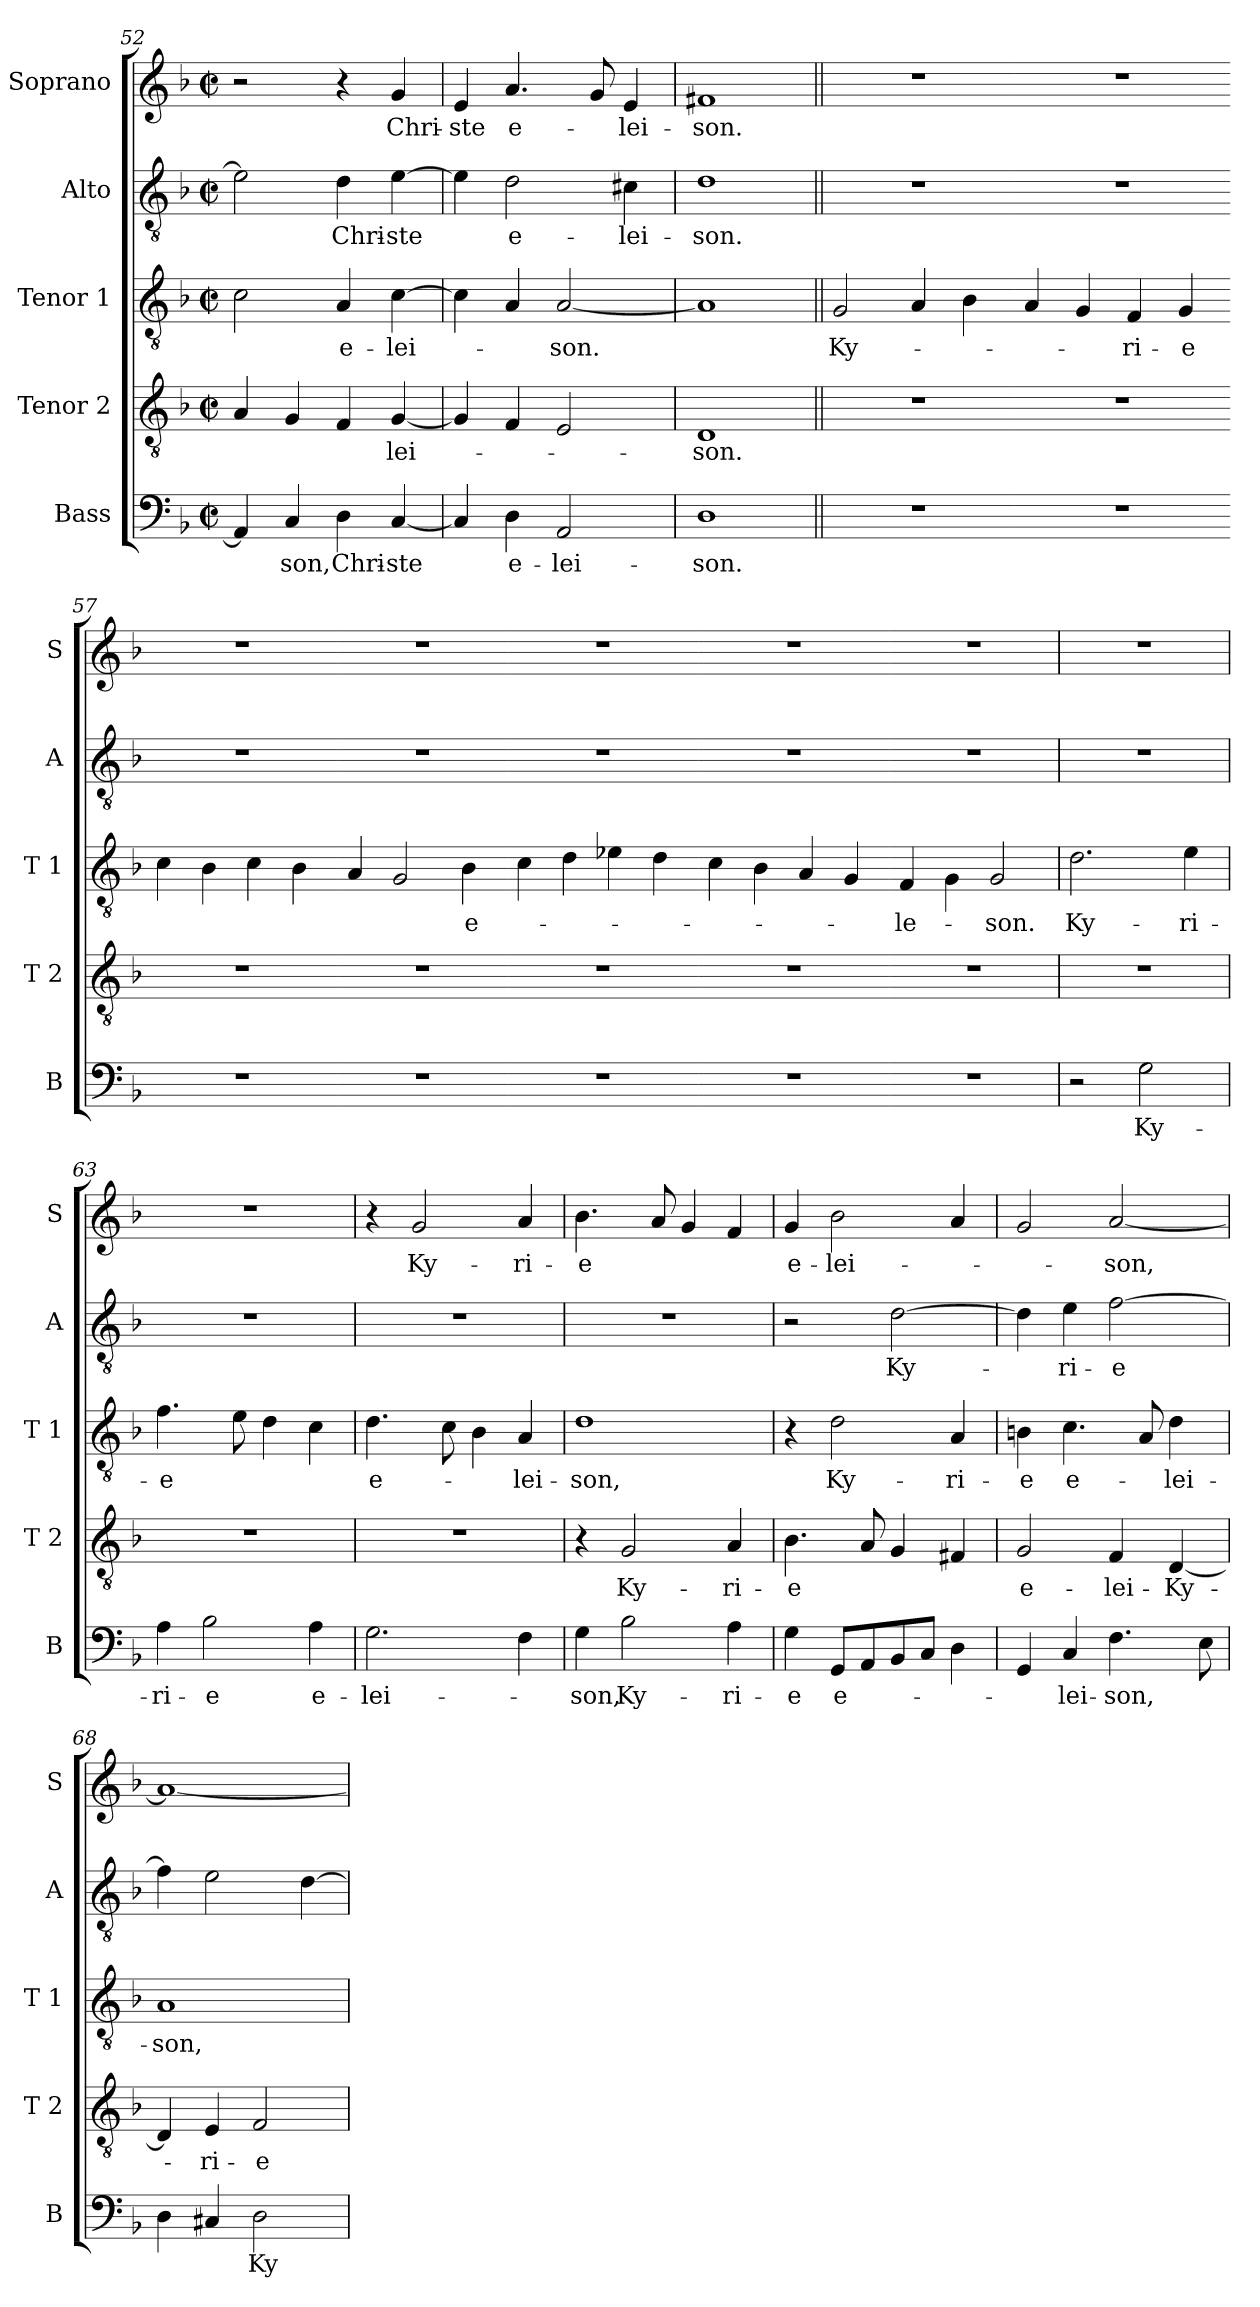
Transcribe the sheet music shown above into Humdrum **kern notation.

**kern	**text	**kern	**text	**kern	**text	**kern	**text	**kern	**text
*part5	*part5	*part4	*part4	*part3	*part3	*part2	*part2	*part1	*part1
*staff5	*staff5	*staff4	*staff4	*staff3	*staff3	*staff2	*staff2	*staff1	*staff1
*I"Bass	*	*I"Tenor 2	*	*I"Tenor 1	*	*I"Alto	*	*I"Soprano	*
*I'B	*	*I'T 2	*	*I'T 1	*	*I'A	*	*I'S	*
*clefF4	*	*clefGv2	*	*clefGv2	*	*clefGv2	*	*clefG2	*
*k[b-]	*	*k[b-]	*	*k[b-]	*	*k[b-]	*	*k[b-]	*
*F:	*	*F:	*	*F:	*	*F:	*	*F:	*
*M2/2	*	*M2/2	*	*M2/2	*	*M2/2	*	*M2/2	*
*met(c|)	*	*met(c|)	*	*met(c|)	*	*met(c|)	*	*met(c|)	*
=52	=52	=52	=52	=52	=52	=52	=52	=52	=52
4AA/]	.	4A/	.	2c\	.	2e\]	.	2r	.
!	!LO:LY:b	!	!	!	!	!	!	!	!
4C/	-son,	4G/	.	.	.	.	.	.	.
!	!LO:LY:b	!	!	!	!LO:LY:b	!	!LO:LY:b	!	!
4D\	Chri-	4F/	.	4A/	e-	4d\	Chri-	4r	.
!	!LO:LY:b	!	!LO:LY:b	!	!LO:LY:b	!	!LO:LY:b	!	!LO:LY:b
[4C/	-ste	[4G/	-lei-	[4c\	-lei-	[4e\	-ste	4g/	Chri-
=53	=53	=53	=53	=53	=53	=53	=53	=53	=53
!	!	!	!	!	!	!	!	!	!LO:LY:b
4C/]	.	4G/]	.	4c\]	.	4e\]	.	4e/	-ste
!	!LO:LY:b	!	!	!	!	!	!LO:LY:b	!	!LO:LY:b
4D\	e-	4F/	.	4A/	.	2d\	e-	4.a/	e-
!	!LO:LY:b	!	!	!	!LO:LY:b	!	!	!	!
2AA/	-lei-	2E/	.	[2A/	-son.	.	.	.	.
.	.	.	.	.	.	.	.	8g/	.
!	!	!	!	!	!	!	!LO:LY:b	!	!LO:LY:b
.	.	.	.	.	.	4c#X\	-lei-	4e/	-lei-
=54	=54	=54	=54	=54	=54	=54	=54	=54	=54
!	!LO:LY:b	!	!LO:LY:b	!	!	!	!LO:LY:b	!	!LO:LY:b
1D	-son.	1D	-son.	1A]	.	1d	-son.	1f#X	-son.
!!LO:PB:g=z
=55||	=55||	=55||	=55||	=55||	=55||	=55||	=55||	=55||	=55||
!	!	!	!	!	!LO:LY:b	!	!	!	!
1r	.	1r	.	2G/	Ky-	1r	.	1r	.
.	.	.	.	4A/	.	.	.	.	.
.	.	.	.	4B-\	.	.	.	.	.
=56-	=56-	=56-	=56-	=56-	=56-	=56-	=56-	=56-	=56-
1r	.	1r	.	4A/	.	1r	.	1r	.
.	.	.	.	4G/	.	.	.	.	.
!	!	!	!	!	!LO:LY:b	!	!	!	!
.	.	.	.	4F/	-ri-	.	.	.	.
!	!	!	!	!	!LO:LY:b	!	!	!	!
.	.	.	.	4G/	-e	.	.	.	.
=57-	=57-	=57-	=57-	=57-	=57-	=57-	=57-	=57-	=57-
1r	.	1r	.	4c\	.	1r	.	1r	.
.	.	.	.	4B-\	.	.	.	.	.
.	.	.	.	4c\	.	.	.	.	.
.	.	.	.	4B-\	.	.	.	.	.
=58-	=58-	=58-	=58-	=58-	=58-	=58-	=58-	=58-	=58-
1r	.	1r	.	4A/	.	1r	.	1r	.
.	.	.	.	2G/	.	.	.	.	.
!	!	!	!	!	!LO:LY:b	!	!	!	!
.	.	.	.	4B-\	e-	.	.	.	.
=59-	=59-	=59-	=59-	=59-	=59-	=59-	=59-	=59-	=59-
1r	.	1r	.	4c\	.	1r	.	1r	.
.	.	.	.	4d\	.	.	.	.	.
.	.	.	.	4e-X\	.	.	.	.	.
.	.	.	.	4d\	.	.	.	.	.
=60-	=60-	=60-	=60-	=60-	=60-	=60-	=60-	=60-	=60-
1r	.	1r	.	4c\	.	1r	.	1r	.
.	.	.	.	4B-\	.	.	.	.	.
.	.	.	.	4A/	.	.	.	.	.
.	.	.	.	4G/	.	.	.	.	.
=61-	=61-	=61-	=61-	=61-	=61-	=61-	=61-	=61-	=61-
!	!	!	!	!	!LO:LY:b	!	!	!	!
1r	.	1r	.	4F/	-le-	1r	.	1r	.
.	.	.	.	4G\	.	.	.	.	.
!	!	!	!	!	!LO:LY:b	!	!	!	!
.	.	.	.	2G/	-son.	.	.	.	.
!!LO:LB:g=z
=62	=62	=62	=62	=62	=62	=62	=62	=62	=62
!	!	!	!	!	!LO:LY:b	!	!	!	!
2r	.	1r	.	2.d\	Ky-	1r	.	1r	.
!	!LO:LY:b	!	!	!	!	!	!	!	!
2G\	Ky-	.	.	.	.	.	.	.	.
!	!	!	!	!	!LO:LY:b	!	!	!	!
.	.	.	.	4e\	-ri-	.	.	.	.
=63	=63	=63	=63	=63	=63	=63	=63	=63	=63
!	!LO:LY:b	!	!	!	!LO:LY:b	!	!	!	!
4A\	-ri-	1r	.	4.f\	-e	1r	.	1r	.
!	!LO:LY:b	!	!	!	!	!	!	!	!
2B-\	-e	.	.	.	.	.	.	.	.
.	.	.	.	8e\	.	.	.	.	.
.	.	.	.	4d\	.	.	.	.	.
!	!LO:LY:b	!	!	!	!	!	!	!	!
4A\	e-	.	.	4c\	.	.	.	.	.
=64	=64	=64	=64	=64	=64	=64	=64	=64	=64
!	!LO:LY:b	!	!	!	!LO:LY:b	!	!	!	!
2.G\	-lei-	1r	.	4.d\	e-	1r	.	4r	.
!	!	!	!	!	!	!	!	!	!LO:LY:b
.	.	.	.	.	.	.	.	2g/	Ky-
.	.	.	.	8c\	.	.	.	.	.
.	.	.	.	4B-\	.	.	.	.	.
!	!	!	!	!	!LO:LY:b	!	!	!	!LO:LY:b
4F\	.	.	.	4A/	-lei-	.	.	4a/	-ri-
=65	=65	=65	=65	=65	=65	=65	=65	=65	=65
!	!LO:LY:b	!	!	!	!LO:LY:b	!	!	!	!LO:LY:b
4G\	-son,	4r	.	1d	-son,	1r	.	4.b-\	-e
!	!LO:LY:b	!	!LO:LY:b	!	!	!	!	!	!
2B-\	Ky-	2G/	Ky-	.	.	.	.	.	.
.	.	.	.	.	.	.	.	8a/	.
.	.	.	.	.	.	.	.	4g/	.
!	!LO:LY:b	!	!LO:LY:b	!	!	!	!	!	!
4A\	-ri-	4A/	-ri-	.	.	.	.	4f/	.
=66	=66	=66	=66	=66	=66	=66	=66	=66	=66
!	!LO:LY:b	!	!LO:LY:b	!	!	!	!	!	!LO:LY:b
4G\	-e	4.B-\	-e	4r	.	2r	.	4g/	e-
!	!LO:LY:b	!	!	!	!LO:LY:b	!	!	!	!LO:LY:b
8GG/L	e-	.	.	2d\	Ky-	.	.	2b-\	-lei-
8AA/	.	8A/	.	.	.	.	.	.	.
!	!	!	!	!	!	!	!LO:LY:b	!	!
8BB-/	.	4G/	.	.	.	[2d\	Ky-	.	.
8C/J	.	.	.	.	.	.	.	.	.
!	!	!	!	!	!LO:LY:b	!	!	!	!
4D\	.	4F#X/	.	4A/	-ri-	.	.	4a/	.
=67	=67	=67	=67	=67	=67	=67	=67	=67	=67
!	!	!	!LO:LY:b	!	!LO:LY:b	!	!	!	!
4GG/	.	2G/	e-	4Bn\	-e	4d\]	.	2g/	.
!	!LO:LY:b	!	!	!	!LO:LY:b	!	!LO:LY:b	!	!
4C/	-lei-	.	.	4.c\	e-	4e\	-ri-	.	.
!	!LO:LY:b	!	!LO:LY:b	!	!	!	!LO:LY:b	!	!LO:LY:b
4.F\	-son,	4F/	-lei-	.	.	[2f\	-e	[2a/	-son,
.	.	.	.	8A/	.	.	.	.	.
!	!	!	!LO:LY:b	!	!LO:LY:b	!	!	!	!
.	.	[4D/	-Ky-	4d\	-lei-	.	.	.	.
8E\	.	.	.	.	.	.	.	.	.
!!LO:LB:g=z
=68	=68	=68	=68	=68	=68	=68	=68	=68	=68
!	!	!	!	!	!LO:LY:b	!	!	!	!
4D\	.	4D/]	.	1A	-son,	4f\]	.	1a_	.
!	!	!	!LO:LY:b	!	!	!	!	!	!
4C#X/	.	4E/	-ri-	.	.	2e\	.	.	.
!	!LO:LY:b	!	!LO:LY:b	!	!	!	!	!	!
2D\	Ky-	2F/	-e	.	.	.	.	.	.
.	.	.	.	.	.	[4d\	.	.	.
=	=	=	=	=	=	=	=	=	=
*-	*-	*-	*-	*-	*-	*-	*-	*-	*-
